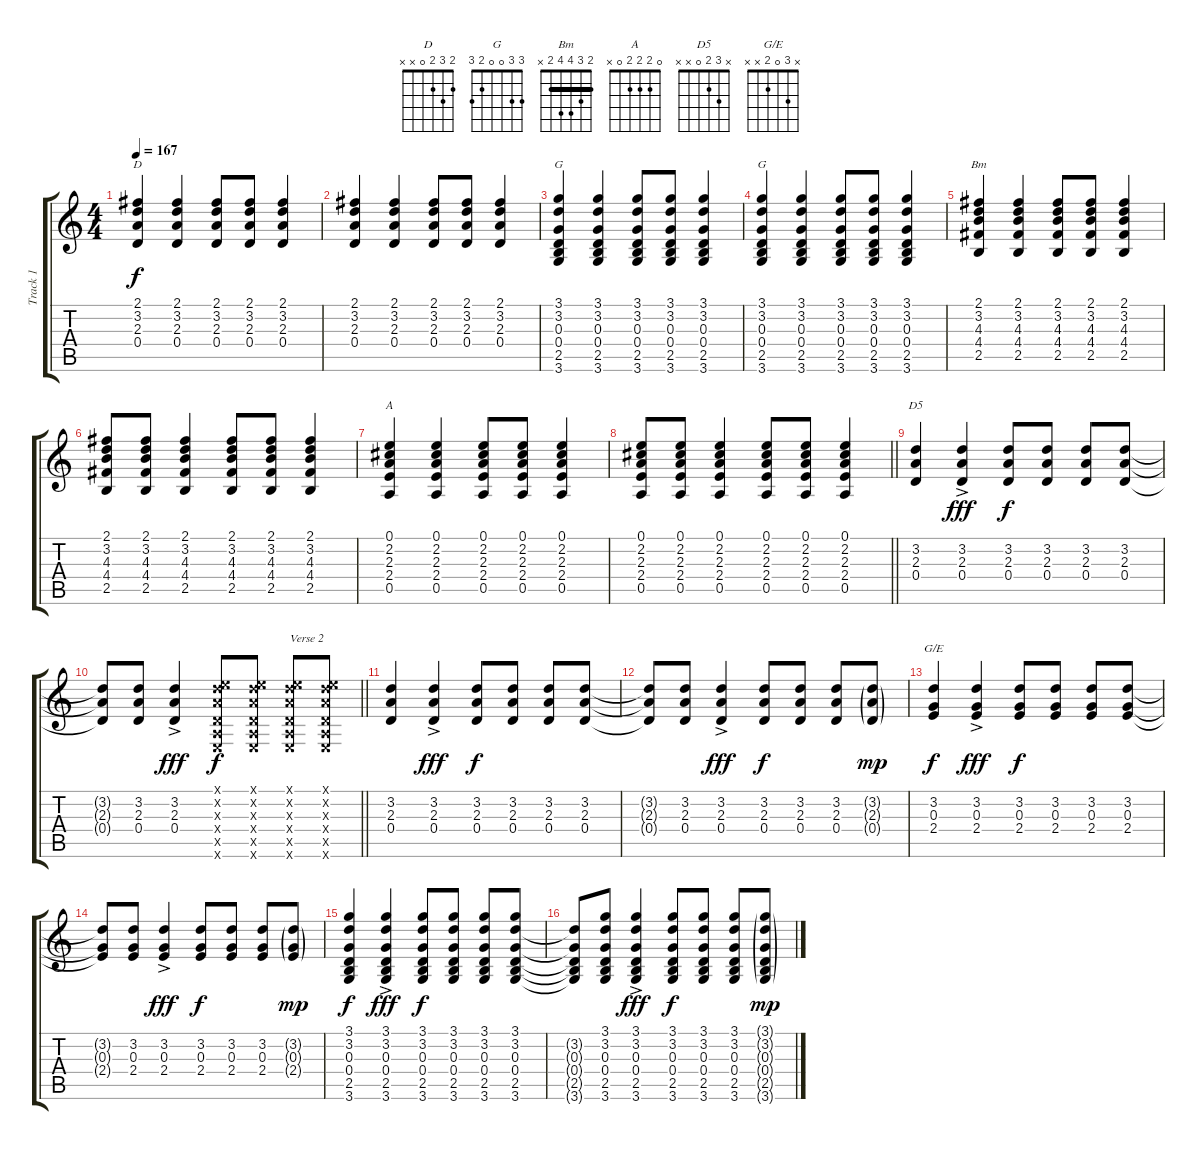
\track ("Track 1" "Track 1") {instrument acousticguitarnylon}
\staff {score tabs}
\tuning (E4 B3 G3 D3 A2 E2) {hide}
\chord ("D" 2 3 2 0 x x)
\chord ("G" 3 3 0 0 2 3) {barre 3}
\chord ("G" 3 3 0 0 2 3)
\chord ("Bm" 2 3 4 4 2 x) {barre 2}
\chord ("A" 0 2 2 2 0 x)
\chord ("D5" x 3 2 0 x x)
\chord ("G/E" x 3 0 2 x x)
\ts (4 4)
\tempo 167
\clef g2
\ks c
(2.1 3.2 2.3 0.4).4{ch "D" dy f} (2.1 3.2 2.3 0.4).4 (2.1 3.2 2.3 0.4).8 (2.1 3.2 2.3 0.4).8 (2.1 3.2 2.3 0.4).4 |
(2.1 3.2 2.3 0.4).4 (2.1 3.2 2.3 0.4).4 (2.1 3.2 2.3 0.4).8 (2.1 3.2 2.3 0.4).8 (2.1 3.2 2.3 0.4).4 |
(3.1 3.2 0.3 0.4 2.5 3.6).4{ch "G"} (3.1 3.2 0.3 0.4 2.5 3.6).4 (3.1 3.2 0.3 0.4 2.5 3.6).8 (3.1 3.2 0.3 0.4 2.5 3.6).8 (3.1 3.2 0.3 0.4 2.5 3.6).4 |
(3.1 3.2 0.3 0.4 2.5 3.6).4{ch "G"} (3.1 3.2 0.3 0.4 2.5 3.6).4 (3.1 3.2 0.3 0.4 2.5 3.6).8 (3.1 3.2 0.3 0.4 2.5 3.6).8 (3.1 3.2 0.3 0.4 2.5 3.6).4 |
(2.1 3.2 4.3 4.4 2.5).4{ch "Bm"} (2.1 3.2 4.3 4.4 2.5).4 (2.1 3.2 4.3 4.4 2.5).8 (2.1 3.2 4.3 4.4 2.5).8 (2.1 3.2 4.3 4.4 2.5).4 |
(2.1 3.2 4.3 4.4 2.5).8 (2.1 3.2 4.3 4.4 2.5).8 (2.1 3.2 4.3 4.4 2.5).4 (2.1 3.2 4.3 4.4 2.5).8 (2.1 3.2 4.3 4.4 2.5).8 (2.1 3.2 4.3 4.4 2.5).4 |
(0.1 2.2 2.3 2.4 0.5).4{ch "A"} (0.1 2.2 2.3 2.4 0.5).4 (0.1 2.2 2.3 2.4 0.5).8 (0.1 2.2 2.3 2.4 0.5).8 (0.1 2.2 2.3 2.4 0.5).4 |
\barLineRight lightlight
(0.1 2.2 2.3 2.4 0.5).8 (0.1 2.2 2.3 2.4 0.5).8 (0.1 2.2 2.3 2.4 0.5).4 (0.1 2.2 2.3 2.4 0.5).8 (0.1 2.2 2.3 2.4 0.5).8 (0.1 2.2 2.3 2.4 0.5).4 |
(3.2 2.3 0.4).4{ch "D5"} (3.2{ac} 2.3{ac} 0.4{ac}).4{dy fff} (3.2 2.3 0.4).8{dy f} (3.2 2.3 0.4).8 (3.2 2.3 0.4).8 (3.2 2.3 0.4).8 |
\barLineRight lightlight
(3.2{t} 2.3{t} 0.4{t}).8 (3.2 2.3 0.4).8 (3.2{ac} 2.3{ac} 0.4{ac}).4{dy fff} (0.1{x} 3.2{x} 2.3{x} 0.4{x} 0.5{x} 0.6{x}).8{dy f} (0.1{x} 3.2{x} 2.3{x} 0.4{x} 0.5{x} 0.6{x}).8 (0.1{x} 3.2{x} 2.3{x} 0.4{x} 0.5{x} 0.6{x}).8{txt "Verse 2"} (0.1{x} 3.2{x} 2.3{x} 0.4{x} 0.5{x} 0.6{x}).8 |
(3.2 2.3 0.4).4 (3.2{ac} 2.3{ac} 0.4{ac}).4{dy fff} (3.2 2.3 0.4).8{dy f} (3.2 2.3 0.4).8 (3.2 2.3 0.4).8 (3.2 2.3 0.4).8 |
(3.2{t} 2.3{t} 0.4{t}).8 (3.2 2.3 0.4).8 (3.2{ac} 2.3{ac} 0.4{ac}).4{dy fff} (3.2 2.3 0.4).8{dy f} (3.2 2.3 0.4).8 (3.2 2.3 0.4).8 (3.2{g} 2.3{g} 0.4{g}).8{dy mp} |
(3.2 0.3 2.4).4{ch "G/E" dy f} (3.2{ac} 0.3{ac} 2.4{ac}).4{dy fff} (3.2 0.3 2.4).8{dy f} (3.2 0.3 2.4).8 (3.2 0.3 2.4).8 (3.2 0.3 2.4).8 |
(3.2{t} 0.3{t} 2.4{t}).8 (3.2 0.3 2.4).8 (3.2{ac} 0.3{ac} 2.4{ac}).4{dy fff} (3.2 0.3 2.4).8{dy f} (3.2 0.3 2.4).8 (3.2 0.3 2.4).8 (3.2{g} 0.3{g} 2.4{g}).8{dy mp} |
(3.1 3.2 0.3 0.4 2.5 3.6).4{dy f} (3.1{ac} 3.2{ac} 0.3{ac} 0.4{ac} 2.5{ac} 3.6{ac}).4{dy fff} (3.1 3.2 0.3 0.4 2.5 3.6).8{dy f} (3.1 3.2 0.3 0.4 2.5 3.6).8 (3.1 3.2 0.3 0.4 2.5 3.6).8 (3.1 3.2 0.3 0.4 2.5 3.6).8 |
(3.2{t} 0.3{t} 0.4{t} 2.5{t} 3.6{t}).8 (3.1 3.2 0.3 0.4 2.5 3.6).8 (3.1{ac} 3.2{ac} 0.3{ac} 0.4{ac} 2.5{ac} 3.6{ac}).4{dy fff} (3.1 3.2 0.3 0.4 2.5 3.6).8{dy f} (3.1 3.2 0.3 0.4 2.5 3.6).8 (3.1 3.2 0.3 0.4 2.5 3.6).8 (3.1{g} 3.2{g} 0.3{g} 0.4{g} 2.5{g} 3.6{g}).8{dy mp}
